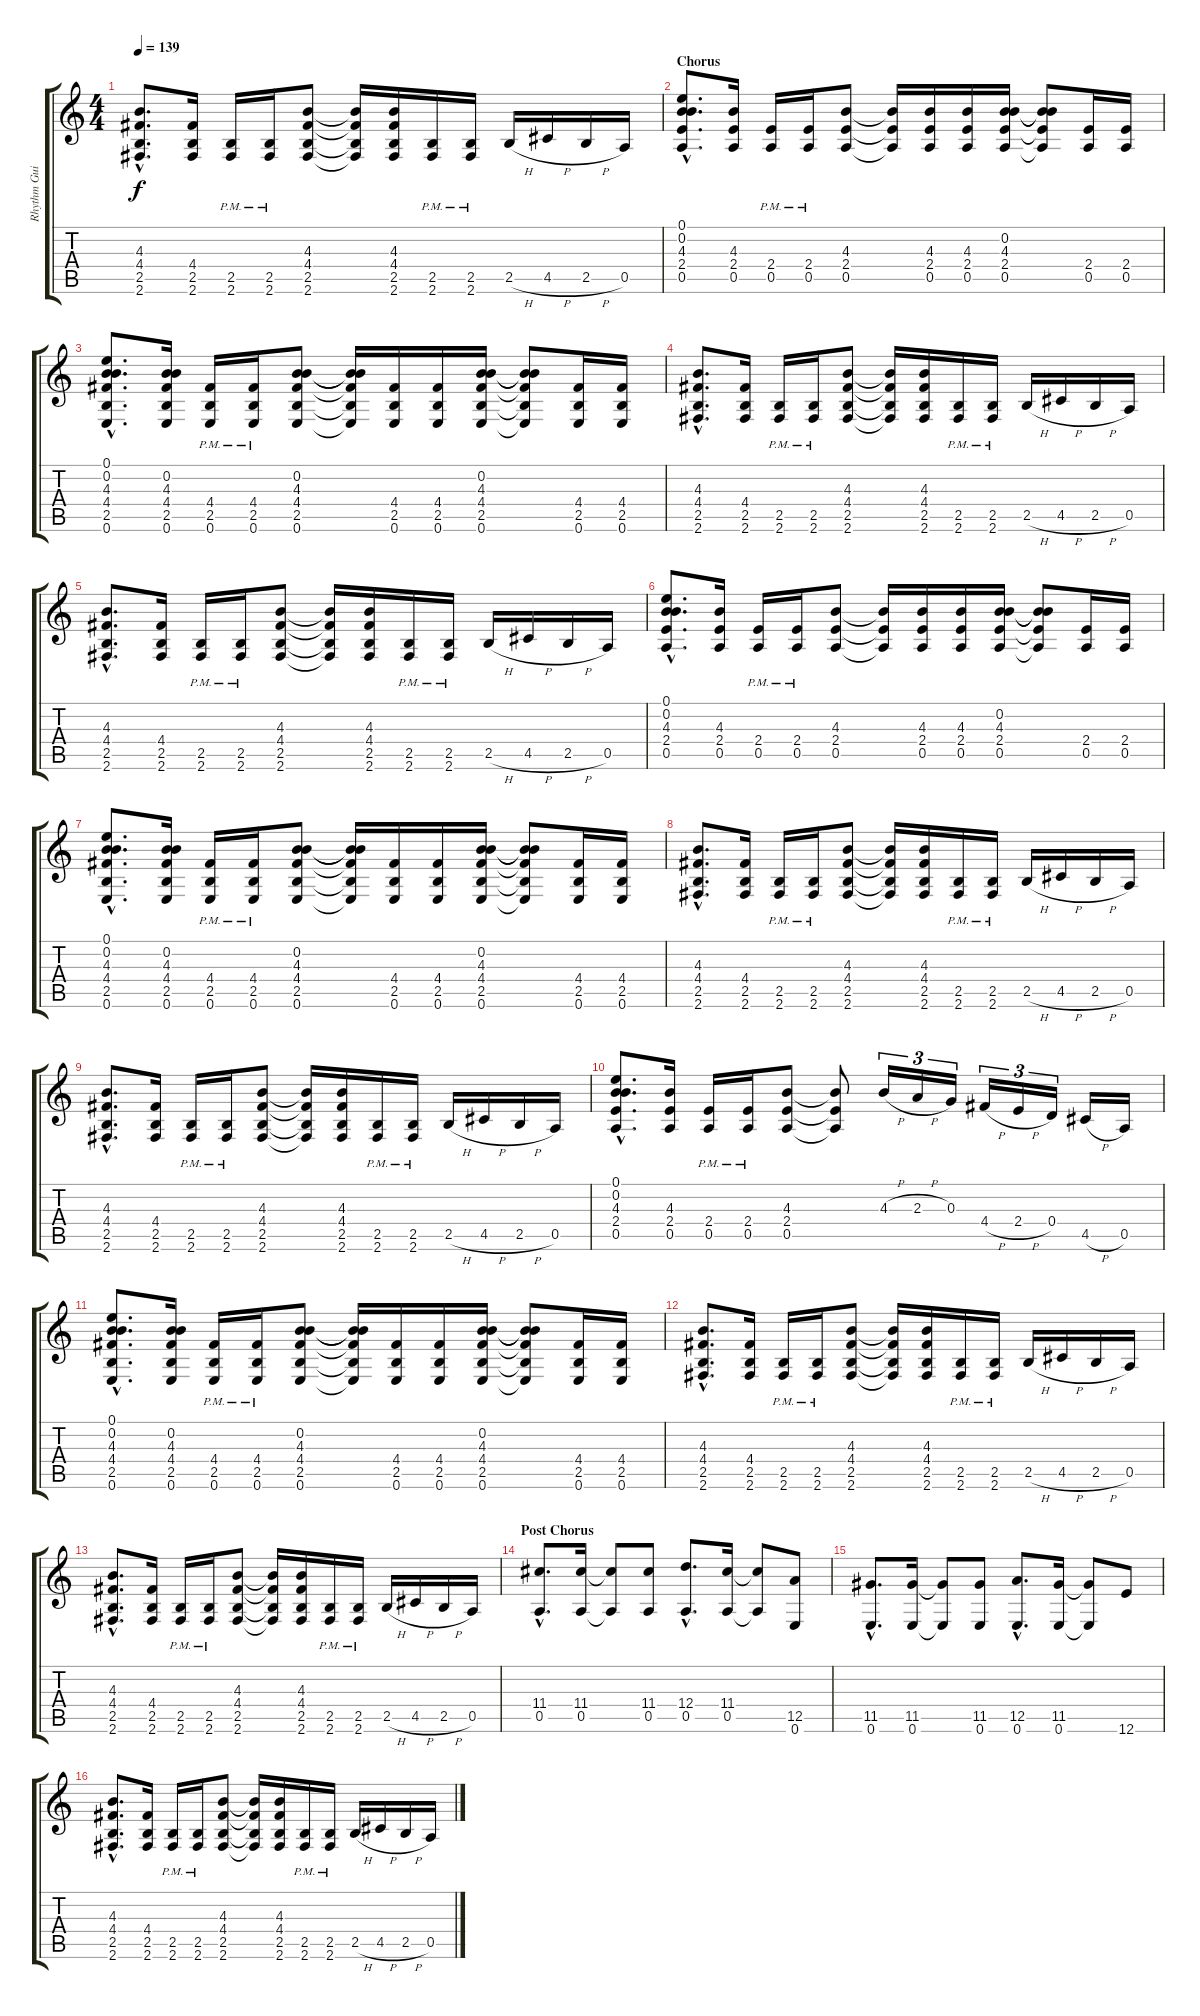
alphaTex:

\track ("Rhythm Guitar" "Rhythm Gui") {instrument distortionguitar}
\staff {score tabs}
\tuning (E4 B3 G3 D3 A2 E2) {hide}
\ts (4 4)
\tempo 139
\clef g2
\ks c
(4.3{hac} 4.4{hac} 2.5{hac} 2.6{hac}).8{d dy f} (4.4 2.5 2.6).16 (2.5{pm} 2.6{pm}).16 (2.5{pm} 2.6{pm}).16 (4.3 4.4 2.5 2.6).8 (4.3{t} 4.4{t} 2.5{t} 2.6{t}).16 (4.3 4.4 2.5 2.6).16 (2.5{pm} 2.6{pm}).16 (2.5{pm} 2.6{pm}).16 2.5{h}.16 4.5{h}.16 2.5{h}.16 0.5.16 |
\section ("" "Chorus")
(0.1{hac} 0.2{hac} 4.3{hac} 2.4{hac} 0.5{hac}).8{d} (4.3 2.4 0.5).16 (2.4{pm} 0.5{pm}).16 (2.4{pm} 0.5{pm}).16 (4.3 2.4 0.5).8 (4.3{t} 2.4{t} 0.5{t}).16 (4.3 2.4 0.5).16 (4.3 2.4 0.5).16 (0.2 4.3 2.4 0.5).16 (0.2{t} 4.3{t} 2.4{t} 0.5{t}).8 (2.4 0.5).16 (2.4 0.5).16 |
(0.1{hac} 0.2{hac} 4.3{hac} 4.4{hac} 2.5{hac} 0.6{hac}).8{d} (0.2 4.3 4.4 2.5 0.6).16 (4.4{pm} 2.5{pm} 0.6{pm}).16 (4.4{pm} 2.5{pm} 0.6{pm}).16 (0.2 4.3 4.4 2.5 0.6).8 (0.2{t} 4.3{t} 4.4{t} 2.5{t} 0.6{t}).16 (4.4 2.5 0.6).16 (4.4 2.5 0.6).16 (0.2 4.3 4.4 2.5 0.6).16 (0.2{t} 4.3{t} 4.4{t} 2.5{t} 0.6{t}).8 (4.4 2.5 0.6).16 (4.4 2.5 0.6).16 |
(4.3{hac} 4.4{hac} 2.5{hac} 2.6{hac}).8{d} (4.4 2.5 2.6).16 (2.5{pm} 2.6{pm}).16 (2.5{pm} 2.6{pm}).16 (4.3 4.4 2.5 2.6).8 (4.3{t} 4.4{t} 2.5{t} 2.6{t}).16 (4.3 4.4 2.5 2.6).16 (2.5{pm} 2.6{pm}).16 (2.5{pm} 2.6{pm}).16 2.5{h}.16 4.5{h}.16 2.5{h}.16 0.5.16 |
(4.3{hac} 4.4{hac} 2.5{hac} 2.6{hac}).8{d} (4.4 2.5 2.6).16 (2.5{pm} 2.6{pm}).16 (2.5{pm} 2.6{pm}).16 (4.3 4.4 2.5 2.6).8 (4.3{t} 4.4{t} 2.5{t} 2.6{t}).16 (4.3 4.4 2.5 2.6).16 (2.5{pm} 2.6{pm}).16 (2.5{pm} 2.6{pm}).16 2.5{h}.16 4.5{h}.16 2.5{h}.16 0.5.16 |
(0.1{hac} 0.2{hac} 4.3{hac} 2.4{hac} 0.5{hac}).8{d} (4.3 2.4 0.5).16 (2.4{pm} 0.5{pm}).16 (2.4{pm} 0.5{pm}).16 (4.3 2.4 0.5).8 (4.3{t} 2.4{t} 0.5{t}).16 (4.3 2.4 0.5).16 (4.3 2.4 0.5).16 (0.2 4.3 2.4 0.5).16 (0.2{t} 4.3{t} 2.4{t} 0.5{t}).8 (2.4 0.5).16 (2.4 0.5).16 |
(0.1{hac} 0.2{hac} 4.3{hac} 4.4{hac} 2.5{hac} 0.6{hac}).8{d} (0.2 4.3 4.4 2.5 0.6).16 (4.4{pm} 2.5{pm} 0.6{pm}).16 (4.4{pm} 2.5{pm} 0.6{pm}).16 (0.2 4.3 4.4 2.5 0.6).8 (0.2{t} 4.3{t} 4.4{t} 2.5{t} 0.6{t}).16 (4.4 2.5 0.6).16 (4.4 2.5 0.6).16 (0.2 4.3 4.4 2.5 0.6).16 (0.2{t} 4.3{t} 4.4{t} 2.5{t} 0.6{t}).8 (4.4 2.5 0.6).16 (4.4 2.5 0.6).16 |
(4.3{hac} 4.4{hac} 2.5{hac} 2.6{hac}).8{d} (4.4 2.5 2.6).16 (2.5{pm} 2.6{pm}).16 (2.5{pm} 2.6{pm}).16 (4.3 4.4 2.5 2.6).8 (4.3{t} 4.4{t} 2.5{t} 2.6{t}).16 (4.3 4.4 2.5 2.6).16 (2.5{pm} 2.6{pm}).16 (2.5{pm} 2.6{pm}).16 2.5{h}.16 4.5{h}.16 2.5{h}.16 0.5.16 |
(4.3{hac} 4.4{hac} 2.5{hac} 2.6{hac}).8{d} (4.4 2.5 2.6).16 (2.5{pm} 2.6{pm}).16 (2.5{pm} 2.6{pm}).16 (4.3 4.4 2.5 2.6).8 (4.3{t} 4.4{t} 2.5{t} 2.6{t}).16 (4.3 4.4 2.5 2.6).16 (2.5{pm} 2.6{pm}).16 (2.5{pm} 2.6{pm}).16 2.5{h}.16 4.5{h}.16 2.5{h}.16 0.5.16 |
(0.1{hac} 0.2{hac} 4.3{hac} 2.4{hac} 0.5{hac}).8{d} (4.3 2.4 0.5).16 (2.4{pm} 0.5{pm}).16 (2.4{pm} 0.5{pm}).16 (4.3 2.4 0.5).8 (4.3{t} 2.4{t} 0.5{t}).8 4.3{h}.16{tu (3 2)} 2.3{h}.16{tu (3 2)} 0.3.16{tu (3 2)} 4.4{h}.16{tu (3 2)} 2.4{h}.16{tu (3 2)} 0.4.16{tu (3 2)} 4.5{h}.16 0.5.16 |
(0.1{hac} 0.2{hac} 4.3{hac} 4.4{hac} 2.5{hac} 0.6{hac}).8{d} (0.2 4.3 4.4 2.5 0.6).16 (4.4{pm} 2.5{pm} 0.6{pm}).16 (4.4{pm} 2.5{pm} 0.6{pm}).16 (0.2 4.3 4.4 2.5 0.6).8 (0.2{t} 4.3{t} 4.4{t} 2.5{t} 0.6{t}).16 (4.4 2.5 0.6).16 (4.4 2.5 0.6).16 (0.2 4.3 4.4 2.5 0.6).16 (0.2{t} 4.3{t} 4.4{t} 2.5{t} 0.6{t}).8 (4.4 2.5 0.6).16 (4.4 2.5 0.6).16 |
(4.3{hac} 4.4{hac} 2.5{hac} 2.6{hac}).8{d} (4.4 2.5 2.6).16 (2.5{pm} 2.6{pm}).16 (2.5{pm} 2.6{pm}).16 (4.3 4.4 2.5 2.6).8 (4.3{t} 4.4{t} 2.5{t} 2.6{t}).16 (4.3 4.4 2.5 2.6).16 (2.5{pm} 2.6{pm}).16 (2.5{pm} 2.6{pm}).16 2.5{h}.16 4.5{h}.16 2.5{h}.16 0.5.16 |
(4.3{hac} 4.4{hac} 2.5{hac} 2.6{hac}).8{d} (4.4 2.5 2.6).16 (2.5{pm} 2.6{pm}).16 (2.5{pm} 2.6{pm}).16 (4.3 4.4 2.5 2.6).8 (4.3{t} 4.4{t} 2.5{t} 2.6{t}).16 (4.3 4.4 2.5 2.6).16 (2.5{pm} 2.6{pm}).16 (2.5{pm} 2.6{pm}).16 2.5{h}.16 4.5{h}.16 2.5{h}.16 0.5.16 |
\section ("" "Post Chorus")
(11.4{hac} 0.5{hac}).8{d} (11.4 0.5).16 (11.4{t} 0.5{t}).8 (11.4 0.5).8 (12.4{hac} 0.5{hac}).8{d} (11.4 0.5).16 (11.4{t} 0.5{t}).8 (12.5 0.6).8 |
(11.5{hac} 0.6{hac}).8{d} (11.5 0.6).16 (11.5{t} 0.6{t}).8 (11.5 0.6).8 (12.5{hac} 0.6{hac}).8{d} (11.5 0.6).16 (11.5{t} 0.6{t}).8 12.6.8 |
(4.3{hac} 4.4{hac} 2.5{hac} 2.6{hac}).8{d} (4.4 2.5 2.6).16 (2.5{pm} 2.6{pm}).16 (2.5{pm} 2.6{pm}).16 (4.3 4.4 2.5 2.6).8 (4.3{t} 4.4{t} 2.5{t} 2.6{t}).16 (4.3 4.4 2.5 2.6).16 (2.5{pm} 2.6{pm}).16 (2.5{pm} 2.6{pm}).16 2.5{h}.16 4.5{h}.16 2.5{h}.16 0.5.16
